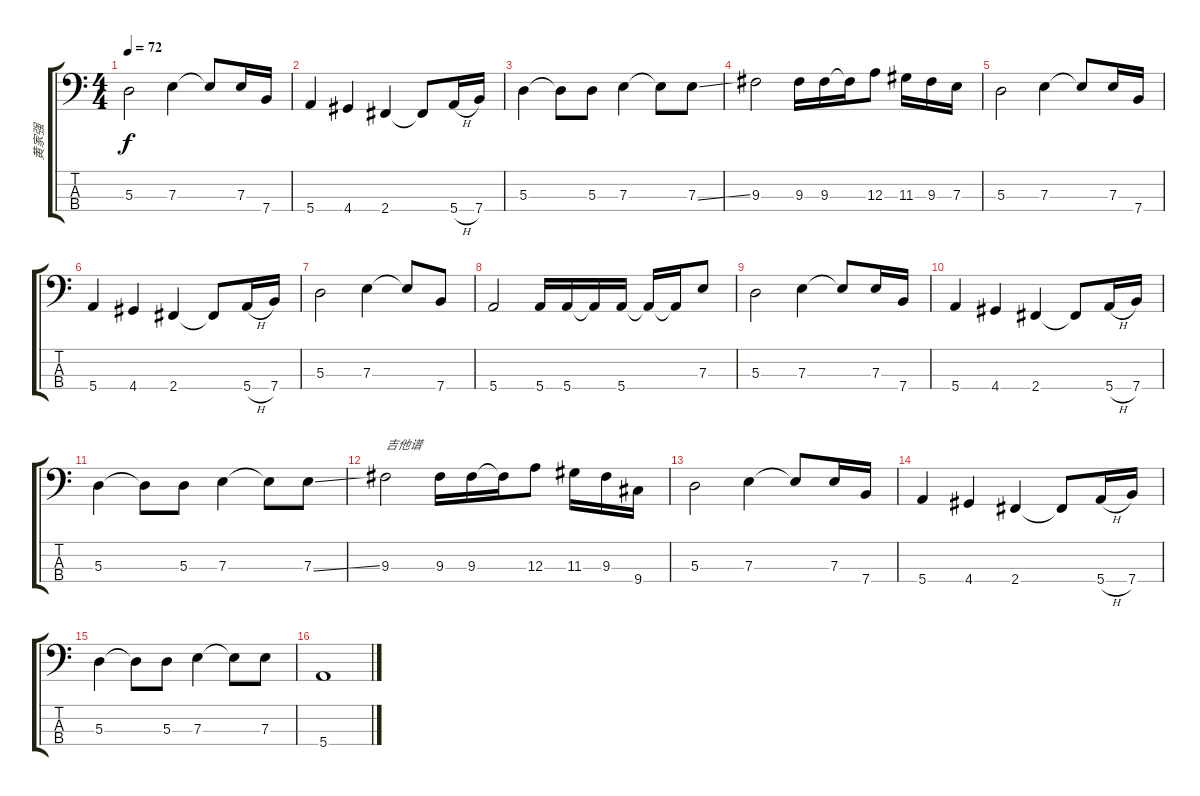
\track ("黄家强" "黄家强") {instrument electricbassfinger}
\staff {score tabs}
\tuning (G2 D2 A1 E1) {hide}
\ts (4 4)
\tempo 72
\clef f4
\ks c
5.3.2{dy f} 7.3.4 7.3{t}.8 7.3.16 7.4.16 |
5.4.4 4.4.4 2.4.4 2.4{t}.8 5.4{h}.16 7.4.16 |
5.3.4 5.3{t}.8 5.3.8 7.3.4 7.3{t}.8 7.3{ss}.8 |
9.3.2 9.3.16 9.3.16 9.3{t}.16 12.3.8 11.3.16 9.3.16 7.3.16 |
5.3.2 7.3.4 7.3{t}.8 7.3.16 7.4.16 |
5.4.4 4.4.4 2.4.4 2.4{t}.8 5.4{h}.16 7.4.16 |
5.3.2 7.3.4 7.3{t}.8 7.4.8 |
5.4.2 5.4.16 5.4.16 5.4{t}.16 5.4.16 5.4{t}.16 5.4{t}.16 7.3.8 |
5.3.2 7.3.4 7.3{t}.8 7.3.16 7.4.16 |
5.4.4 4.4.4 2.4.4 2.4{t}.8 5.4{h}.16 7.4.16 |
5.3.4 5.3{t}.8 5.3.8 7.3.4 7.3{t}.8 7.3{ss}.8 |
9.3.2{txt "吉他谱"} 9.3.16 9.3.16 9.3{t}.16 12.3.8 11.3.16 9.3.16 9.4.16 |
5.3.2 7.3.4 7.3{t}.8 7.3.16 7.4.16 |
5.4.4 4.4.4 2.4.4 2.4{t}.8 5.4{h}.16 7.4.16 |
5.3.4 5.3{t}.8 5.3.8 7.3.4 7.3{t}.8 7.3.8 |
5.4.1
